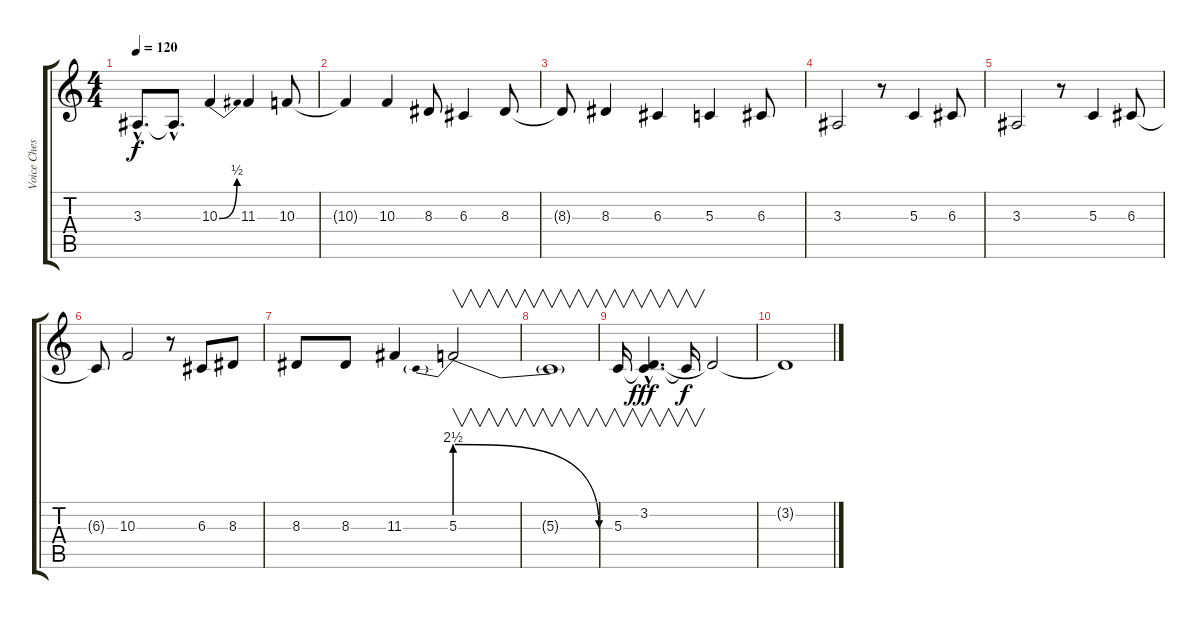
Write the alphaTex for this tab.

\track ("Voice Chester" "Voice Ches") {instrument bassoon}
\staff {score tabs}
\tuning (E4 B3 G3 D3 A2 E2) {hide}
\ts (4 4)
\tempo 120
\clef g2
\ks c
3.3{hac t}.8{d dy f} 3.3{hac t}.8{d} 10.3{be (bend 0 0 60 2)}.4 11.3.4 10.3.8 |
10.3{t}.4 10.3.4 8.3.8 6.3.4 8.3.8 |
8.3{t}.8 8.3.4 6.3.4 5.3.4 6.3.8 |
3.3.2 r.8 5.3.4 6.3.8 |
3.3.2 r.8 5.3.4 6.3.8 |
6.3{t}.8 10.3.2 r.8 6.3.8 8.3.8 |
8.3.8 8.3.8 11.3.4 5.3{be (prebendrelease 0 10 60 0)}.2{v} |
5.3{t}.1{v} |
5.3.16{v} (3.2{hac} 5.3{hac t}).4{v d dy fff instrument applause} 5.3{t}.16{v dy f} 3.2{t}.2 |
3.2{t}.1
